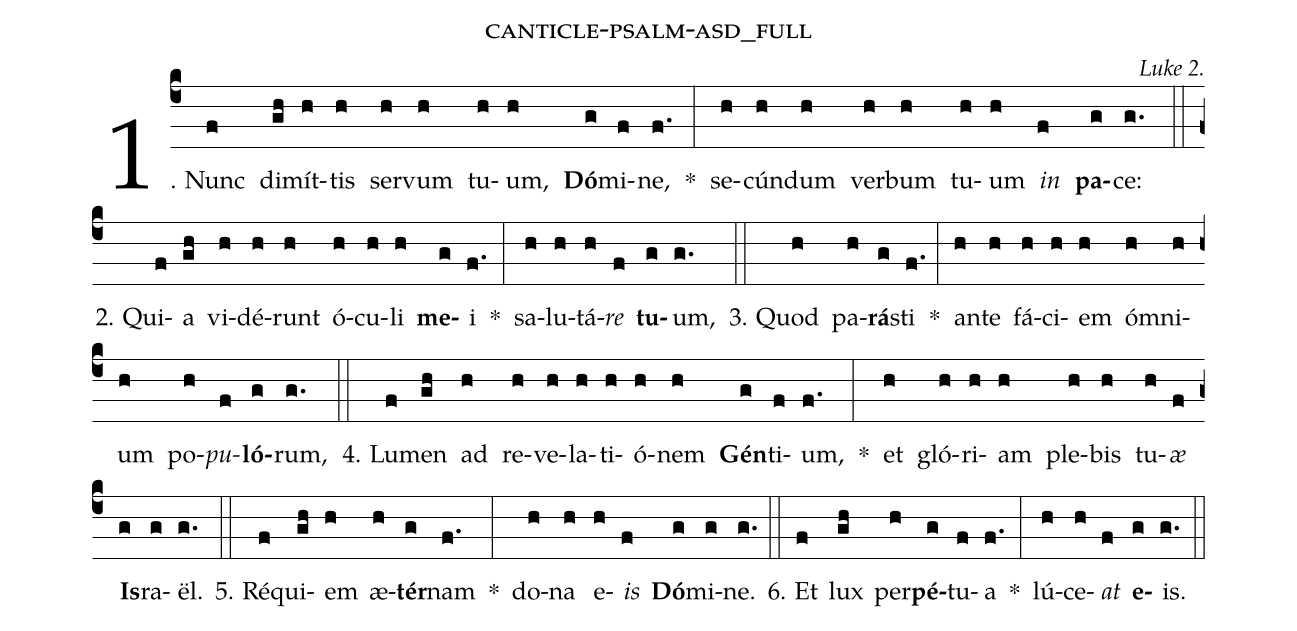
name: canticle-psalm-asd_full;
commentary: Luke 2.;
%%
(c4)1. Nunc(f) di(gh)mít(h)tis(h) ser(h)vum(h) tu(h)um,(h) <b>Dó</b>(g)mi(f)ne,(f.) *(:) se(h)cún(h)dum(h) ver(h)bum(h) tu(h)um(h) <i>in</i>(f) <b>pa</b>(g)ce:(g.) (::)
2. Qui(f)a(gh) vi(h)dé(h)runt(h) ó(h)cu(h)li(h) <b>me</b>(g)i(f.) *(:) sa(h)lu(h)tá(h)<i>re</i>(f) <b>tu</b>(g)um,(g.) (::)
3. Quod(h) pa(h)<b>rá</b>(g)sti(f.) *(:) an(h)te(h) fá(h)ci(h)em(h) óm(h)ni(h)um(h) po(h)<i>pu</i>(f)<b>ló</b>(g)rum,(g.) (::)
4. Lu(f)men(gh) ad(h) re(h)ve(h)la(h)ti(h)ó(h)nem(h) <b>Gén</b>(g)ti(f)um,(f.) *(:) et(h) gló(h)ri(h)am(h) ple(h)bis(h) tu(h)<i>æ</i>(f) <b>Is</b>(g)ra(g)ël.(g.) (::)
5. Ré(f)qui(gh)em(h) æ(h)<b>tér</b>(g)nam(f.) *(:) do(h)na(h) e(h)<i>is</i>(f) <b>Dó</b>(g)mi(g)ne.(g.) (::)
6. Et(f) lux(gh) per(h)<b>pé</b>(g)tu(f)a(f.) *(:) lú(h)ce(h)<i>at</i>(f) <b>e</b>(g)is.(g.) (::)
